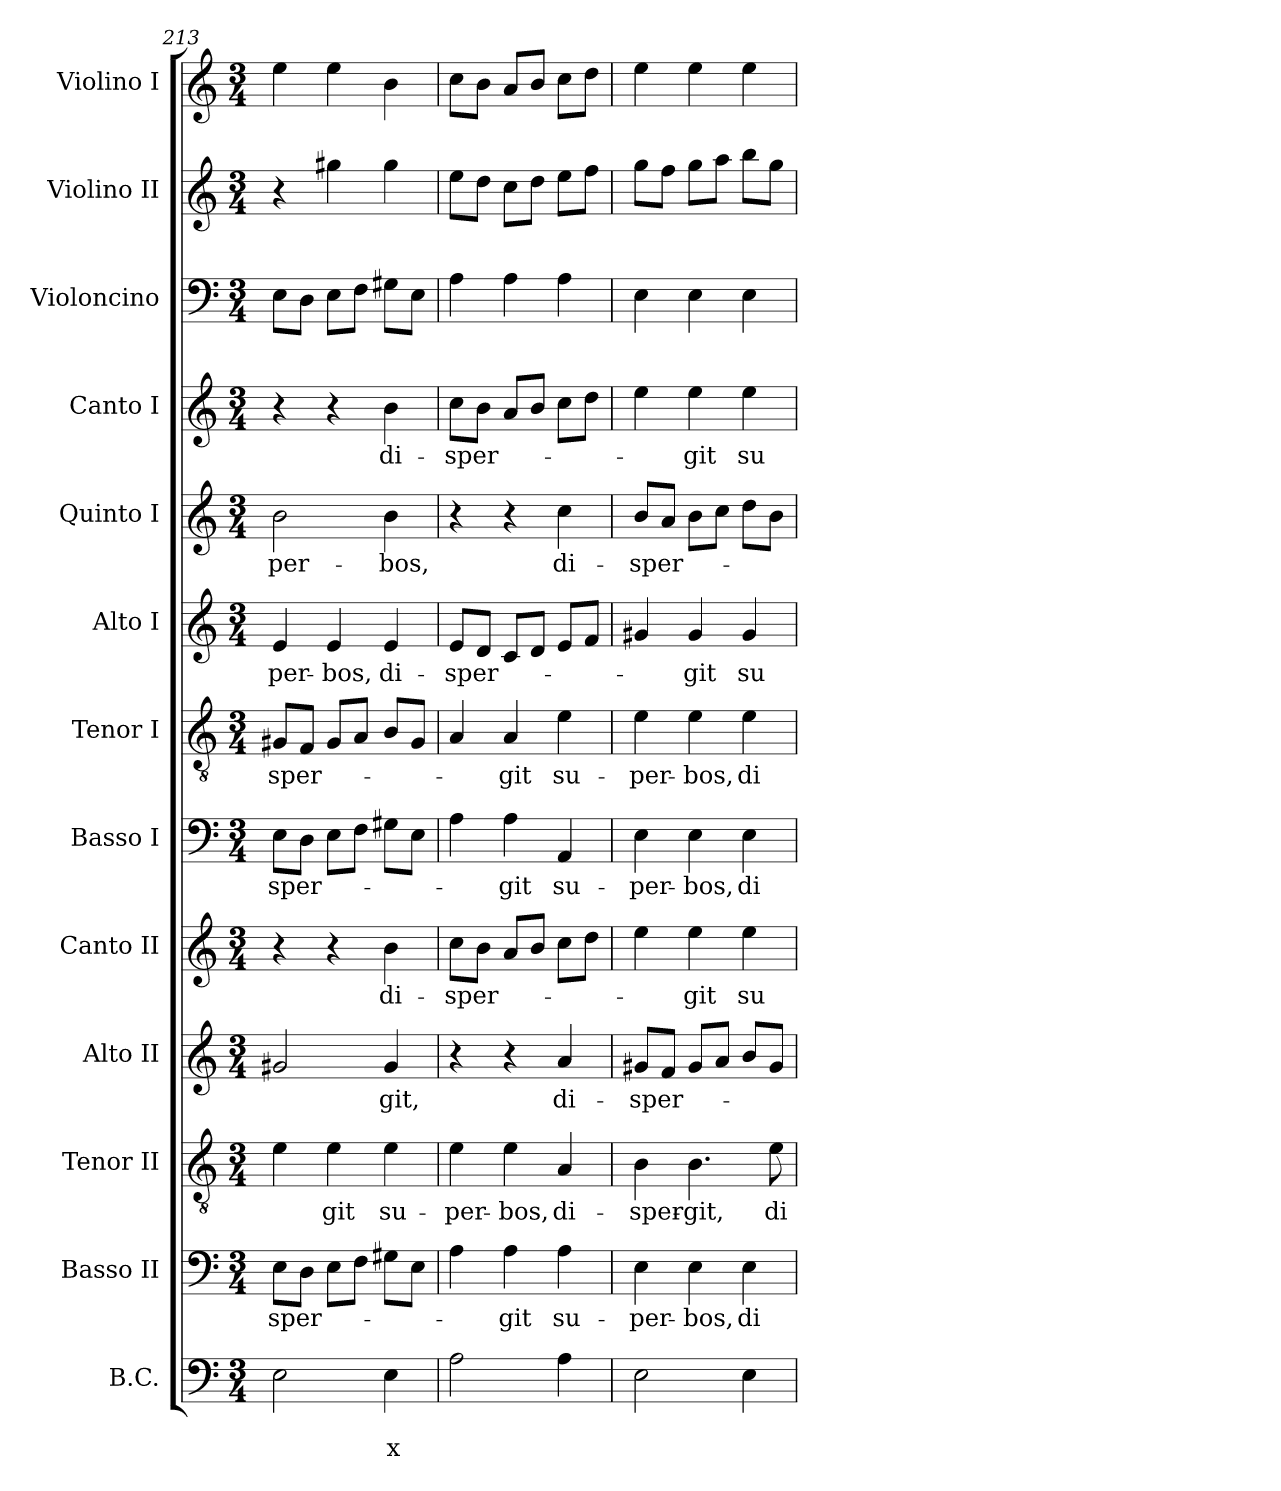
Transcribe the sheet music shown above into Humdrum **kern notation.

**kern	**text	**text	**kern	**text	**kern	**text	**kern	**text	**kern	**text	**kern	**text	**kern	**text	**kern	**text	**kern	**text	**kern	**text	**kern	**kern	**kern
*part13	*part13	*part13	*part12	*part12	*part11	*part11	*part10	*part10	*part9	*part9	*part8	*part8	*part7	*part7	*part6	*part6	*part5	*part5	*part4	*part4	*part3	*part2	*part1
*staff13	*staff13	*staff13	*staff12	*staff12	*staff11	*staff11	*staff10	*staff10	*staff9	*staff9	*staff8	*staff8	*staff7	*staff7	*staff6	*staff6	*staff5	*staff5	*staff4	*staff4	*staff3	*staff2	*staff1
*I"B.C.	*	*	*I"Basso II	*	*I"Tenor II	*	*I"Alto II	*	*I"Canto II	*	*I"Basso I	*	*I"Tenor I	*	*I"Alto I	*	*I"Quinto I	*	*I"Canto I	*	*I"Violoncino	*I"Violino II	*I"Violino I
*I'BC	*	*	*I'B 2	*	*I'T 2	*	*I'A 2	*	*I'C 2	*	*I'B 1	*	*I'T 1	*	*I'A 1	*	*I'Q 1	*	*I'C 1	*	*	*I'Vln. II	*I'Vln. I
!!LO:PB:g=z
*clefF4	*	*	*clefF4	*	*clefGv2	*	*clefG2	*	*clefG2	*	*clefF4	*	*clefGv2	*	*clefG2	*	*clefG2	*	*clefG2	*	*clefF4	*clefG2	*clefG2
*k[]	*	*	*k[]	*	*k[]	*	*k[]	*	*k[]	*	*k[]	*	*k[]	*	*k[]	*	*k[]	*	*k[]	*	*k[]	*k[]	*k[]
*C:	*	*	*C:	*	*C:	*	*C:	*	*C:	*	*C:	*	*C:	*	*C:	*	*C:	*	*C:	*	*C:	*C:	*C:
*M3/4	*	*	*M3/4	*	*M3/4	*	*M3/4	*	*M3/4	*	*M3/4	*	*M3/4	*	*M3/4	*	*M3/4	*	*M3/4	*	*M3/4	*M3/4	*M3/4
=213	=213	=213	=213	=213	=213	=213	=213	=213	=213	=213	=213	=213	=213	=213	=213	=213	=213	=213	=213	=213	=213	=213	=213
!	!	!	!	!LO:LY:b	!	!	!	!	!	!	!	!	!	!	!	!	!	!	!	!	!	!	!
!	!	!	!	!	!	!	!	!	!	!	!	!LO:LY:b	!	!	!	!	!	!	!	!	!	!	!
!	!	!	!	!	!	!	!	!	!	!	!	!	!	!LO:LY:b	!	!	!	!	!	!	!	!	!
!	!	!	!	!	!	!	!	!	!	!	!	!	!	!	!	!LO:LY:b	!	!	!	!	!	!	!
!	!	!	!	!	!	!	!	!	!	!	!	!	!	!	!	!	!	!LO:LY:b	!	!	!	!	!
2E\	.	.	8E\L	-sper-	4e\	.	2g#X/	.	4r	.	8E\L	-sper-	8G#X/L	-sper-	4e/	-per-	2b\	-per-	4r	.	8E\L	4r	4ee\
.	.	.	8D\J	.	.	.	.	.	.	.	8D\J	.	8F/J	.	.	.	.	.	.	.	8D\J	.	.
!	!	!	!	!	!	!LO:LY:b	!	!	!	!	!	!	!	!	!	!	!	!	!	!	!	!	!
!	!	!	!	!	!	!	!	!	!	!	!	!	!	!	!	!LO:LY:b	!	!	!	!	!	!	!
.	.	.	8E\L	.	4e\	-git	.	.	4r	.	8E\L	.	8G#/L	.	4e/	-bos,	.	.	4r	.	8E\L	4gg#X\	4ee\
.	.	.	8F\J	.	.	.	.	.	.	.	8F\J	.	8A/J	.	.	.	.	.	.	.	8F\J	.	.
!	!	!LO:LY:b	!	!	!	!	!	!	!	!	!	!	!	!	!	!	!	!	!	!	!	!	!
!	!	!	!	!	!	!LO:LY:b	!	!	!	!	!	!	!	!	!	!	!	!	!	!	!	!	!
!	!	!	!	!	!	!	!	!LO:LY:b	!	!	!	!	!	!	!	!	!	!	!	!	!	!	!
!	!	!	!	!	!	!	!	!	!	!LO:LY:b	!	!	!	!	!	!	!	!	!	!	!	!	!
!	!	!	!	!	!	!	!	!	!	!	!	!	!	!	!	!LO:LY:b	!	!	!	!	!	!	!
!	!	!	!	!	!	!	!	!	!	!	!	!	!	!	!	!	!	!LO:LY:b	!	!	!	!	!
!	!	!	!	!	!	!	!	!	!	!	!	!	!	!	!	!	!	!	!	!LO:LY:b	!	!	!
4E\	.	x	8G#X\L	.	4e\	su-	4g#/	-git,	4b\	di-	8G#X\L	.	8B/L	.	4e/	di-	4b\	-bos,	4b\	di-	8G#X\L	4gg#\	4b\
.	.	.	8E\J	.	.	.	.	.	.	.	8E\J	.	8G#/J	.	.	.	.	.	.	.	8E\J	.	.
=214	=214	=214	=214	=214	=214	=214	=214	=214	=214	=214	=214	=214	=214	=214	=214	=214	=214	=214	=214	=214	=214	=214	=214
!	!	!	!	!	!	!LO:LY:b	!	!	!	!	!	!	!	!	!	!	!	!	!	!	!	!	!
!	!	!	!	!	!	!	!	!	!	!LO:LY:b	!	!	!	!	!	!	!	!	!	!	!	!	!
!	!	!	!	!	!	!	!	!	!	!	!	!	!	!	!	!LO:LY:b	!	!	!	!	!	!	!
!	!	!	!	!	!	!	!	!	!	!	!	!	!	!	!	!	!	!	!	!LO:LY:b	!	!	!
2A\	.	.	4A\	.	4e\	-per-	4r	.	8cc\L	-sper-	4A\	.	4A/	.	8e/L	-sper-	4r	.	8cc\L	-sper-	4A\	8ee\L	8cc\L
.	.	.	.	.	.	.	.	.	8b\J	.	.	.	.	.	8d/J	.	.	.	8b\J	.	.	8dd\J	8b\J
!	!	!	!	!LO:LY:b	!	!	!	!	!	!	!	!	!	!	!	!	!	!	!	!	!	!	!
!	!	!	!	!	!	!LO:LY:b	!	!	!	!	!	!	!	!	!	!	!	!	!	!	!	!	!
!	!	!	!	!	!	!	!	!	!	!	!	!LO:LY:b	!	!	!	!	!	!	!	!	!	!	!
!	!	!	!	!	!	!	!	!	!	!	!	!	!	!LO:LY:b	!	!	!	!	!	!	!	!	!
.	.	.	4A\	-git	4e\	-bos,	4r	.	8a/L	.	4A\	-git	4A/	-git	8c/L	.	4r	.	8a/L	.	4A\	8cc\L	8a/L
.	.	.	.	.	.	.	.	.	8b/J	.	.	.	.	.	8d/J	.	.	.	8b/J	.	.	8dd\J	8b/J
!	!	!	!	!LO:LY:b	!	!	!	!	!	!	!	!	!	!	!	!	!	!	!	!	!	!	!
!	!	!	!	!	!	!LO:LY:b	!	!	!	!	!	!	!	!	!	!	!	!	!	!	!	!	!
!	!	!	!	!	!	!	!	!LO:LY:b	!	!	!	!	!	!	!	!	!	!	!	!	!	!	!
!	!	!	!	!	!	!	!	!	!	!	!	!LO:LY:b	!	!	!	!	!	!	!	!	!	!	!
!	!	!	!	!	!	!	!	!	!	!	!	!	!	!LO:LY:b	!	!	!	!	!	!	!	!	!
!	!	!	!	!	!	!	!	!	!	!	!	!	!	!	!	!	!	!LO:LY:b	!	!	!	!	!
4A\	.	.	4A\	su-	4A/	di-	4a/	di-	8cc\L	.	4AA/	su-	4e\	su-	8e/L	.	4cc\	di-	8cc\L	.	4A\	8ee\L	8cc\L
.	.	.	.	.	.	.	.	.	8dd\J	.	.	.	.	.	8f/J	.	.	.	8dd\J	.	.	8ff\J	8dd\J
=215	=215	=215	=215	=215	=215	=215	=215	=215	=215	=215	=215	=215	=215	=215	=215	=215	=215	=215	=215	=215	=215	=215	=215
!	!	!	!	!LO:LY:b	!	!	!	!	!	!	!	!	!	!	!	!	!	!	!	!	!	!	!
!	!	!	!	!	!	!LO:LY:b	!	!	!	!	!	!	!	!	!	!	!	!	!	!	!	!	!
!	!	!	!	!	!	!	!	!LO:LY:b	!	!	!	!	!	!	!	!	!	!	!	!	!	!	!
!	!	!	!	!	!	!	!	!	!	!	!	!LO:LY:b	!	!	!	!	!	!	!	!	!	!	!
!	!	!	!	!	!	!	!	!	!	!	!	!	!	!LO:LY:b	!	!	!	!	!	!	!	!	!
!	!	!	!	!	!	!	!	!	!	!	!	!	!	!	!	!	!	!LO:LY:b	!	!	!	!	!
2E\	.	.	4E\	-per-	4B\	-sper-	8g#X/L	-sper-	4ee\	.	4E\	-per-	4e\	-per-	4g#X/	.	8b/L	-sper-	4ee\	.	4E\	8gg\L	4ee\
.	.	.	.	.	.	.	8f/J	.	.	.	.	.	.	.	.	.	8a/J	.	.	.	.	8ff\J	.
!	!	!	!	!LO:LY:b	!	!	!	!	!	!	!	!	!	!	!	!	!	!	!	!	!	!	!
!	!	!	!	!	!	!LO:LY:b	!	!	!	!	!	!	!	!	!	!	!	!	!	!	!	!	!
!	!	!	!	!	!	!	!	!	!	!LO:LY:b	!	!	!	!	!	!	!	!	!	!	!	!	!
!	!	!	!	!	!	!	!	!	!	!	!	!LO:LY:b	!	!	!	!	!	!	!	!	!	!	!
!	!	!	!	!	!	!	!	!	!	!	!	!	!	!LO:LY:b	!	!	!	!	!	!	!	!	!
!	!	!	!	!	!	!	!	!	!	!	!	!	!	!	!	!LO:LY:b	!	!	!	!	!	!	!
!	!	!	!	!	!	!	!	!	!	!	!	!	!	!	!	!	!	!	!	!LO:LY:b	!	!	!
.	.	.	4E\	-bos,	4.B\	-git,	8g#/L	.	4ee\	-git	4E\	-bos,	4e\	-bos,	4g#/	-git	8b\L	.	4ee\	-git	4E\	8gg\L	4ee\
.	.	.	.	.	.	.	8a/J	.	.	.	.	.	.	.	.	.	8cc\J	.	.	.	.	8aa\J	.
!	!	!	!	!LO:LY:b	!	!	!	!	!	!	!	!	!	!	!	!	!	!	!	!	!	!	!
!	!	!	!	!	!	!	!	!	!	!LO:LY:b	!	!	!	!	!	!	!	!	!	!	!	!	!
!	!	!	!	!	!	!	!	!	!	!	!	!LO:LY:b	!	!	!	!	!	!	!	!	!	!	!
!	!	!	!	!	!	!	!	!	!	!	!	!	!	!LO:LY:b	!	!	!	!	!	!	!	!	!
!	!	!	!	!	!	!	!	!	!	!	!	!	!	!	!	!LO:LY:b	!	!	!	!	!	!	!
!	!	!	!	!	!	!	!	!	!	!	!	!	!	!	!	!	!	!	!	!LO:LY:b	!	!	!
4E\	.	.	4E\	di-	.	.	8b/L	.	4ee\	su-	4E\	di-	4e\	di-	4g#/	su-	8dd\L	.	4ee\	su-	4E\	8bb\L	4ee\
!	!	!	!	!	!	!LO:LY:b	!	!	!	!	!	!	!	!	!	!	!	!	!	!	!	!	!
.	.	.	.	.	8e\	di-	8g#/J	.	.	.	.	.	.	.	.	.	8b\J	.	.	.	.	8gg\J	.
=	=	=	=	=	=	=	=	=	=	=	=	=	=	=	=	=	=	=	=	=	=	=	=
*-	*-	*-	*-	*-	*-	*-	*-	*-	*-	*-	*-	*-	*-	*-	*-	*-	*-	*-	*-	*-	*-	*-	*-
